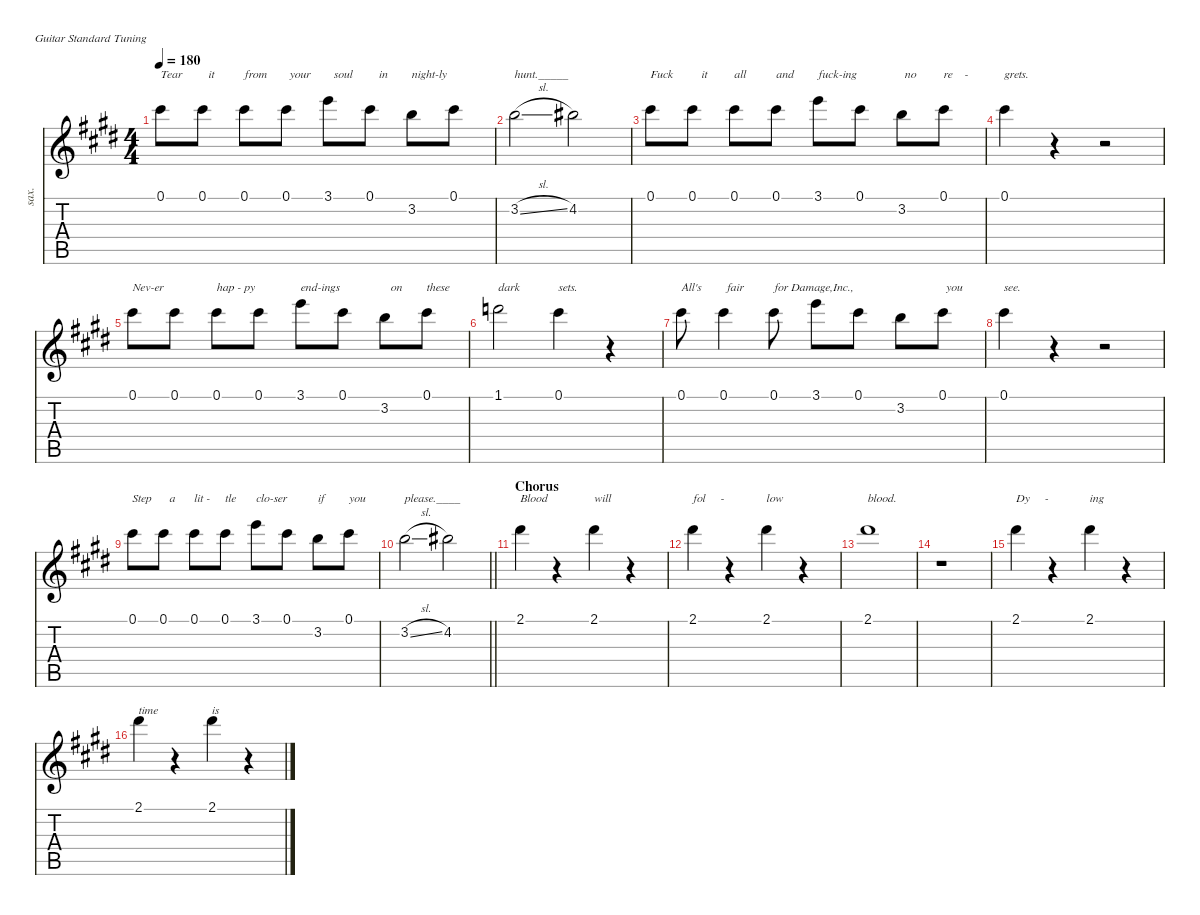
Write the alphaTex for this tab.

\defaultSystemsLayout 4
\hideDynamics
\bracketExtendMode nobrackets
\otherSystemsTrackNameOrientation horizontal
\track ("James Hetfield (vocals)" "sax.") {instrument baritonesax}
\staff {score tabs}
\tuning (E4 B3 G3 D3 A2 E2)
\displaytranspose 21
\ts (4 4)
\tempo 180
\clef g2
\ks c#minor
0.1{acc #}.8{txt "Tear" dy f beam Down} 0.1{acc #}.8{txt "  it" beam Down} 0.1{acc #}.8{txt "from" beam Down} 0.1{acc #}.8{txt " your" beam Down} 3.1{acc forcenatural}.8{txt "  soul" beam Down} 0.1{acc #}.8{txt "   in" beam Down} 3.2{acc forcenatural}.8{txt "night-ly" beam Down} 0.1{acc #}.8{beam Down} |
3.2{sl acc forcenatural}.2{txt "hunt._____" beam Down} 4.2{acc #}.2{beam Down} |
0.1{acc #}.8{txt "Fuck" beam Down} 0.1{acc #}.8{txt "   it" beam Down} 0.1{acc #}.8{txt "all" beam Down} 0.1{acc #}.8{txt "and" beam Down} 3.1{acc forcenatural}.8{txt "fuck-ing" beam Down} 0.1{acc #}.8{beam Down} 3.2{acc forcenatural}.8{txt " no" beam Down} 0.1{acc #}.8{txt "re    -" beam Down} |
0.1{acc #}.4{txt "grets." beam Down} r.4{beam Down} r.2{beam Down} |
0.1{acc #}.8{txt "Nev-er" beam Down} 0.1{acc #}.8{beam Down} 0.1{acc #}.8{txt "hap - py" beam Down} 0.1{acc #}.8{beam Down} 3.1{acc forcenatural}.8{txt "end-ings" beam Down} 0.1{acc #}.8{beam Down} 3.2{acc forcenatural}.8{txt "  on" beam Down} 0.1{acc #}.8{txt "these" beam Down} |
1.1{acc forcenatural}.2{txt "dark" beam Down} 0.1{acc #}.4{txt "sets." beam Down} r.4{beam Down} |
0.1{acc #}.8{txt "All's" beam Down} 0.1{acc #}.4{txt " fair" beam Down} 0.1{acc #}.8{txt "for Damage,Inc.," beam Down} 3.1{acc forcenatural}.8{beam Down} 0.1{acc #}.8{beam Down} 3.2{acc forcenatural}.8{beam Down} 0.1{acc #}.8{txt " you" beam Down} |
0.1{acc #}.4{txt "see." beam Down} r.4{beam Down} r.2{beam Down} |
0.1{acc #}.8{txt "Step" beam Down} 0.1{acc #}.8{txt "  a" beam Down} 0.1{acc #}.8{txt "lit -" beam Down} 0.1{acc #}.8{txt "tle" beam Down} 3.1{acc forcenatural}.8{txt "clo-ser" beam Down} 0.1{acc #}.8{beam Down} 3.2{acc forcenatural}.8{txt "if" beam Down} 0.1{acc #}.8{txt "you" beam Down} |
\barLineRight lightlight
3.2{sl acc forcenatural}.2{txt "please.____" beam Down} 4.2{acc #}.2{beam Down} |
\section ("" "Chorus")
2.1{acc #}.4{txt "Blood" beam Down} r.4{beam Down} 2.1{acc #}.4{txt "will" beam Down} r.4{beam Down} |
2.1{acc #}.4{txt "fol     -" beam Down} r.4{beam Down} 2.1{acc #}.4{txt "low" beam Down} r.4{beam Down} |
2.1{acc #}.1{txt "blood." beam Down} |
r.1{beam Down} |
2.1{acc #}.4{txt "Dy     -" beam Down} r.4{beam Down} 2.1{acc #}.4{txt "ing" beam Down} r.4{beam Down} |
2.1{acc #}.4{txt "time" beam Down} r.4{beam Down} 2.1{acc #}.4{txt "is" beam Down} r.4{beam Down}
